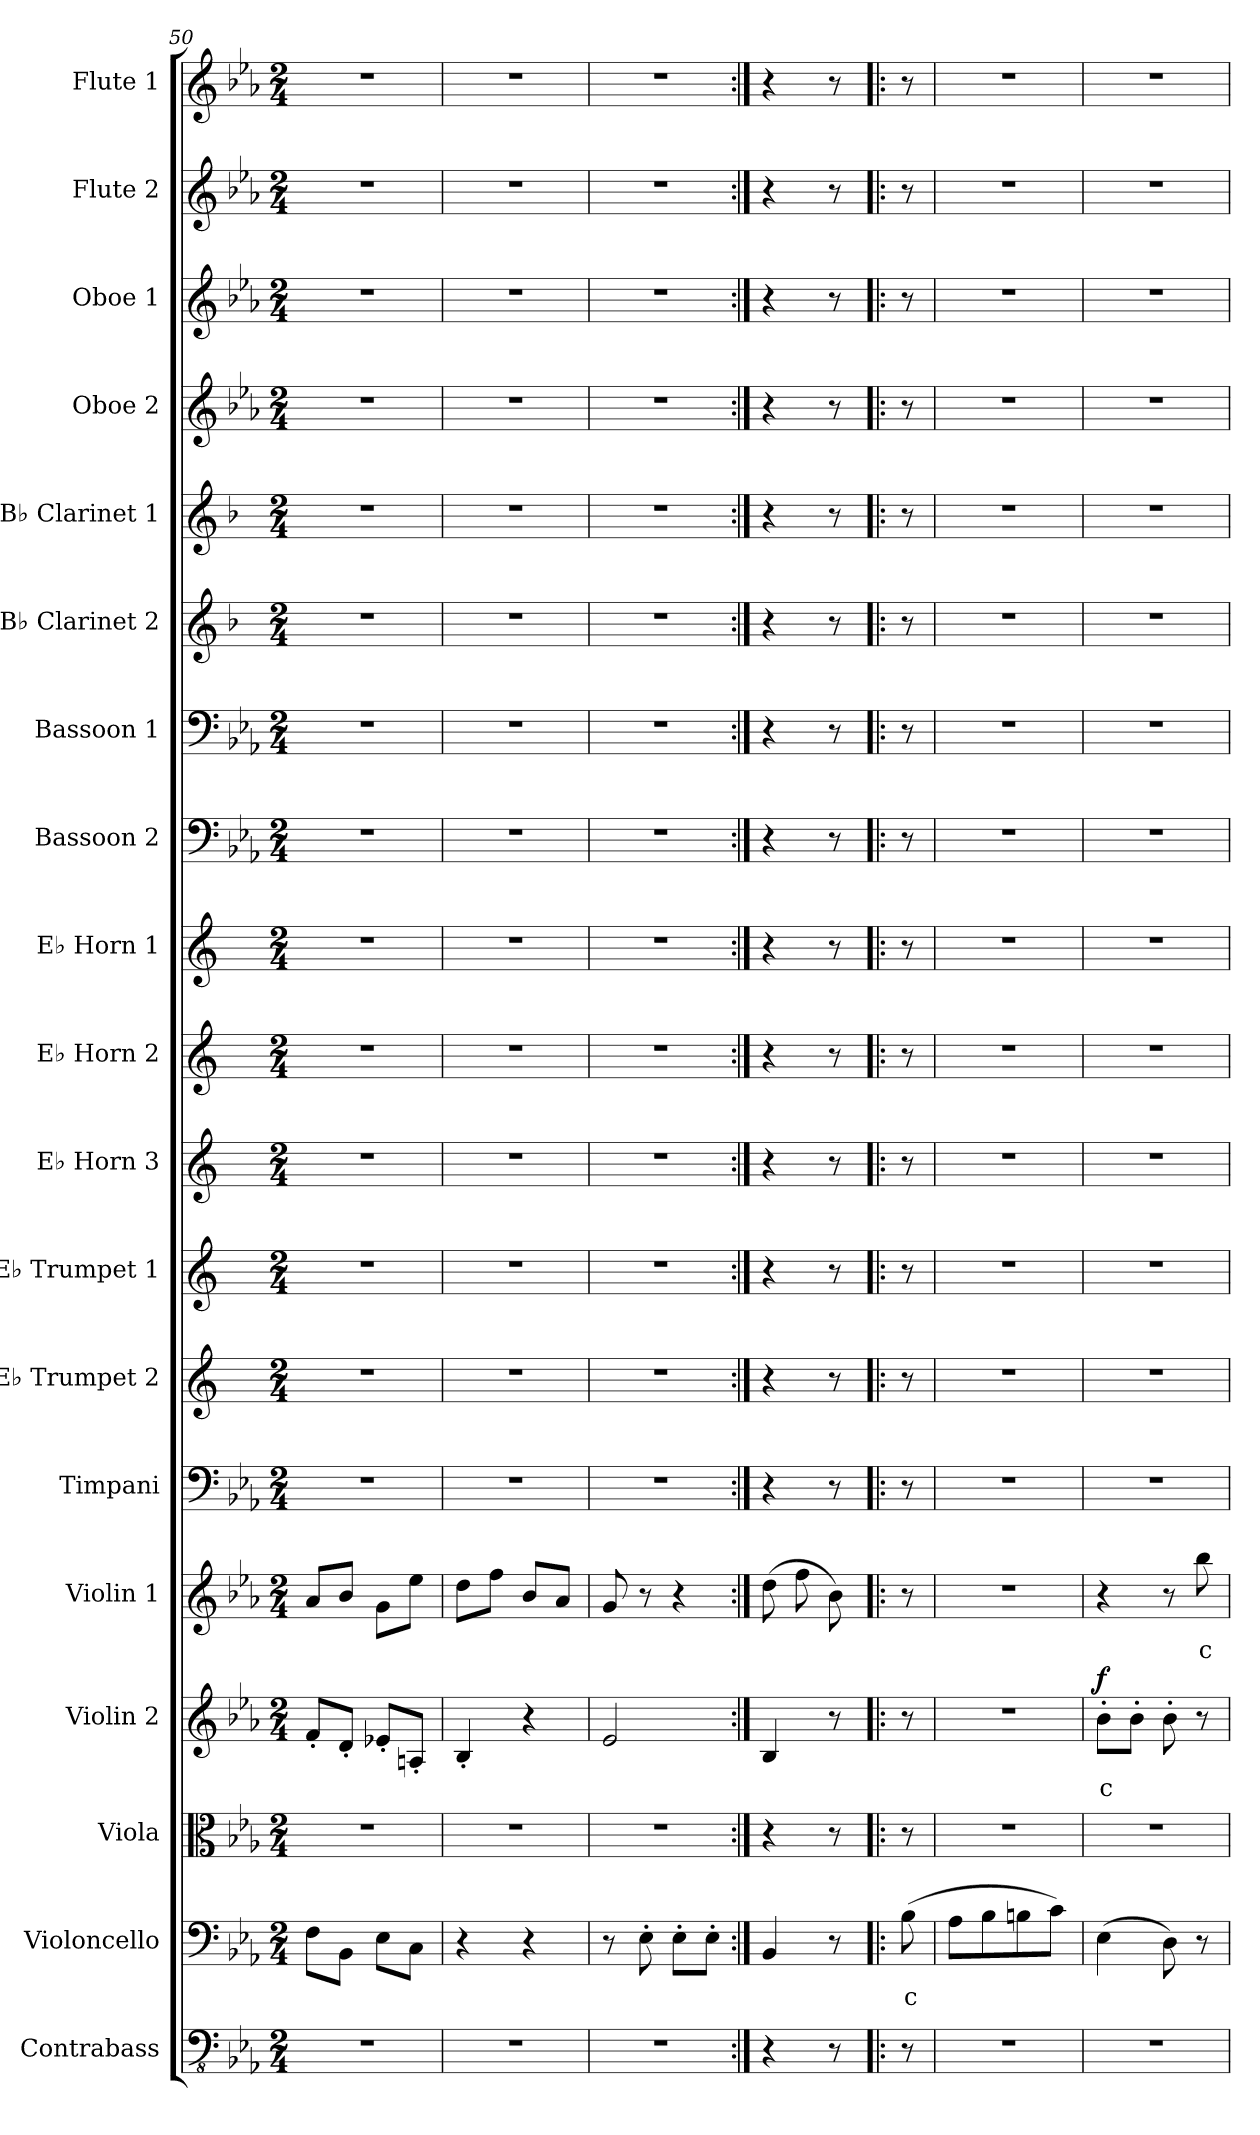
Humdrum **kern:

**kern	**kern	**text	**kern	**kern	**text	**dynam	**kern	**text	**kern	**kern	**kern	**kern	**kern	**kern	**kern	**kern	**kern	**kern	**kern	**kern	**kern	**kern
*part19	*part18	*part18	*part17	*part16	*part16	*part16	*part15	*part15	*part14	*part13	*part12	*part11	*part10	*part9	*part8	*part7	*part6	*part5	*part4	*part3	*part2	*part1
*staff19	*staff18	*staff18	*staff17	*staff16	*staff16	*staff16	*staff15	*staff15	*staff14	*staff13	*staff12	*staff11	*staff10	*staff9	*staff8	*staff7	*staff6	*staff5	*staff4	*staff3	*staff2	*staff1
*I"Contrabass	*I"Violoncello	*	*I"Viola	*I"Violin 2	*	*	*I"Violin 1	*	*I"Timpani	*I"E♭ Trumpet 2	*I"E♭ Trumpet 1	*I"E♭ Horn 3	*I"E♭ Horn 2	*I"E♭ Horn 1	*I"Bassoon 2	*I"Bassoon 1	*I"B♭ Clarinet 2	*I"B♭ Clarinet 1	*I"Oboe 2	*I"Oboe 1	*I"Flute 2	*I"Flute 1
*I'Cb	*I'Vc	*	*I'Vla	*I'Vln 2	*	*	*I'Vln 1	*	*I'Timp	*I'Tpt 2	*I'Tpt 1	*I'Hn 3	*I'Hn 2	*I'Hn 1	*I'Bsn 2	*I'Bsn 1	*I'Cl 2	*I'Cl 1	*I'Ob 2	*I'Ob 1	*I'Fl 2	*I'Fl 1
*clefFv4	*clefF4	*	*clefC3	*clefG2	*	*	*clefG2	*	*clefF4	*clefG2	*clefG2	*clefG2	*clefG2	*clefG2	*clefF4	*clefF4	*clefG2	*clefG2	*clefG2	*clefG2	*clefG2	*clefG2
*	*	*	*	*	*	*	*	*	*	*ITrd-2c-3	*ITrd-2c-3	*ITrd5c9	*ITrd5c9	*ITrd5c9	*	*	*ITrd1c2	*ITrd1c2	*	*	*	*
*k[b-e-a-]	*k[b-e-a-]	*	*k[b-e-a-]	*k[b-e-a-]	*	*	*k[b-e-a-]	*	*k[b-e-a-]	*k[b-e-a-]	*k[b-e-a-]	*k[b-e-a-]	*k[b-e-a-]	*k[b-e-a-]	*k[b-e-a-]	*k[b-e-a-]	*k[b-e-a-]	*k[b-e-a-]	*k[b-e-a-]	*k[b-e-a-]	*k[b-e-a-]	*k[b-e-a-]
*M2/4	*M2/4	*	*M2/4	*M2/4	*	*	*M2/4	*	*M2/4	*M2/4	*M2/4	*M2/4	*M2/4	*M2/4	*M2/4	*M2/4	*M2/4	*M2/4	*M2/4	*M2/4	*M2/4	*M2/4
=50	=50	=50	=50	=50	=50	=50	=50	=50	=50	=50	=50	=50	=50	=50	=50	=50	=50	=50	=50	=50	=50	=50
2r	8F\L	.	2r	8f'/L	.	.	8a-/L	.	2r	2r	2r	2r	2r	2r	2r	2r	2r	2r	2r	2r	2r	2r
.	8BB-\J	.	.	8d'/J	.	.	8b-/J	.	.	.	.	.	.	.	.	.	.	.	.	.	.	.
.	8E-\L	.	.	8e-X'/L	.	.	8g\L	.	.	.	.	.	.	.	.	.	.	.	.	.	.	.
.	8C\J	.	.	8An'/J	.	.	8ee-\J	.	.	.	.	.	.	.	.	.	.	.	.	.	.	.
=51	=51	=51	=51	=51	=51	=51	=51	=51	=51	=51	=51	=51	=51	=51	=51	=51	=51	=51	=51	=51	=51	=51
2r	4r	.	2r	4B-'/	.	.	8dd\L	.	2r	2r	2r	2r	2r	2r	2r	2r	2r	2r	2r	2r	2r	2r
.	.	.	.	.	.	.	8ff\J	.	.	.	.	.	.	.	.	.	.	.	.	.	.	.
.	4r	.	.	4r	.	.	8b-/L	.	.	.	.	.	.	.	.	.	.	.	.	.	.	.
.	.	.	.	.	.	.	8a-/J	.	.	.	.	.	.	.	.	.	.	.	.	.	.	.
=52	=52	=52	=52	=52	=52	=52	=52	=52	=52	=52	=52	=52	=52	=52	=52	=52	=52	=52	=52	=52	=52	=52
2r	8r	.	2r	2e-/	.	.	8g/	.	2r	2r	2r	2r	2r	2r	2r	2r	2r	2r	2r	2r	2r	2r
.	8E-'\	.	.	.	.	.	8r	.	.	.	.	.	.	.	.	.	.	.	.	.	.	.
.	8E-'\L	.	.	.	.	.	4r	.	.	.	.	.	.	.	.	.	.	.	.	.	.	.
.	8E-'\J	.	.	.	.	.	.	.	.	.	.	.	.	.	.	.	.	.	.	.	.	.
=53:|!	=53:|!	=53:|!	=53:|!	=53:|!	=53:|!	=53:|!	=53:|!	=53:|!	=53:|!	=53:|!	=53:|!	=53:|!	=53:|!	=53:|!	=53:|!	=53:|!	=53:|!	=53:|!	=53:|!	=53:|!	=53:|!	=53:|!
4r	4BB-/	.	4r	4B-/	.	.	(8dd\	.	4r	4r	4r	4r	4r	4r	4r	4r	4r	4r	4r	4r	4r	4r
.	.	.	.	.	.	.	8ff\	.	.	.	.	.	.	.	.	.	.	.	.	.	.	.
8r	8r	.	8r	8r	.	.	8b-\)	.	8r	8r	8r	8r	8r	8r	8r	8r	8r	8r	8r	8r	8r	8r
=54!|:	=54!|:	=54!|:	=54!|:	=54!|:	=54!|:	=54!|:	=54!|:	=54!|:	=54!|:	=54!|:	=54!|:	=54!|:	=54!|:	=54!|:	=54!|:	=54!|:	=54!|:	=54!|:	=54!|:	=54!|:	=54!|:	=54!|:
!	!	!LO:LY:b:color=#FF0000	!	!	!	!	!	!	!	!	!	!	!	!	!	!	!	!	!	!	!	!
8r	(8B-\	c	8r	8r	.	.	8r	.	8r	8r	8r	8r	8r	8r	8r	8r	8r	8r	8r	8r	8r	8r
=55	=55	=55	=55	=55	=55	=55	=55	=55	=55	=55	=55	=55	=55	=55	=55	=55	=55	=55	=55	=55	=55	=55
2r	8A-\L	.	2r	2r	.	.	2r	.	2r	2r	2r	2r	2r	2r	2r	2r	2r	2r	2r	2r	2r	2r
.	8B-\	.	.	.	.	.	.	.	.	.	.	.	.	.	.	.	.	.	.	.	.	.
.	8Bn\	.	.	.	.	.	.	.	.	.	.	.	.	.	.	.	.	.	.	.	.	.
.	8c\J)	.	.	.	.	.	.	.	.	.	.	.	.	.	.	.	.	.	.	.	.	.
=56	=56	=56	=56	=56	=56	=56	=56	=56	=56	=56	=56	=56	=56	=56	=56	=56	=56	=56	=56	=56	=56	=56
!	!	!	!	!	!LO:LY:b:color=#FF0000	!LO:DY:b	!	!	!	!	!	!	!	!	!	!	!	!	!	!	!	!
2r	(4E-\	.	2r	8b-'\L	c	f	4r	.	2r	2r	2r	2r	2r	2r	2r	2r	2r	2r	2r	2r	2r	2r
.	.	.	.	8b-'\J	.	.	.	.	.	.	.	.	.	.	.	.	.	.	.	.	.	.
.	8D\)	.	.	8b-'\	.	.	8r	.	.	.	.	.	.	.	.	.	.	.	.	.	.	.
!	!	!	!	!	!	!	!	!LO:LY:b:color=#FF0000	!	!	!	!	!	!	!	!	!	!	!	!	!	!
.	8r	.	.	8r	.	.	8bb-\	c	.	.	.	.	.	.	.	.	.	.	.	.	.	.
=	=	=	=	=	=	=	=	=	=	=	=	=	=	=	=	=	=	=	=	=	=	=
*-	*-	*-	*-	*-	*-	*-	*-	*-	*-	*-	*-	*-	*-	*-	*-	*-	*-	*-	*-	*-	*-	*-
